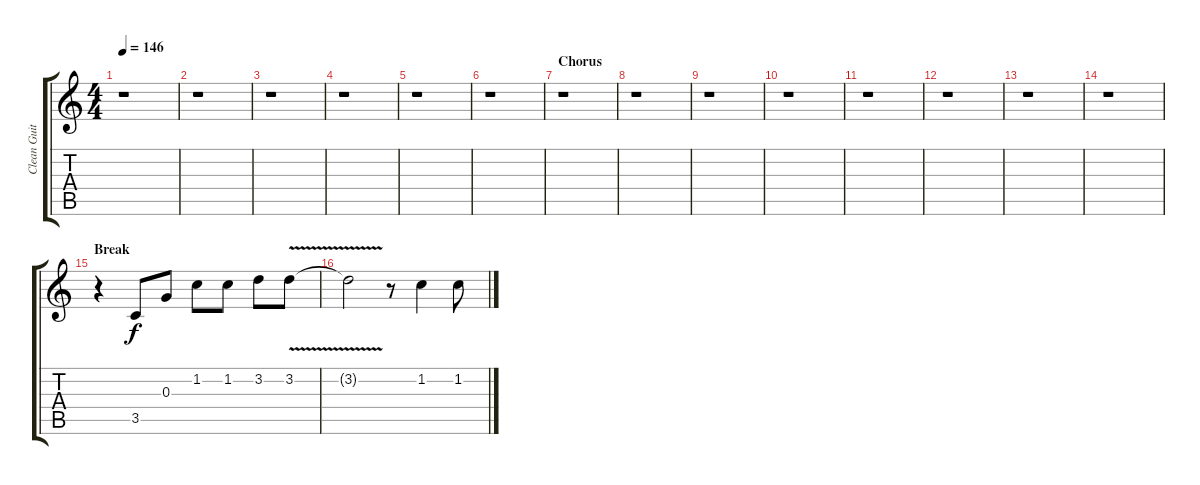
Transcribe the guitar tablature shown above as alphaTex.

\track ("Clean Guitar" "Clean Guit") {instrument acousticguitarsteel}
\staff {score tabs}
\tuning (E4 B3 G3 D3 A2 E2) {hide}
\ts (4 4)
\tempo 146
\clef g2
\ks c
r.1{dy f} |
r.1 |
r.1 |
r.1 |
r.1 |
r.1 |
\section ("" "Chorus")
r.1 |
r.1 |
r.1 |
r.1 |
r.1 |
r.1 |
r.1 |
r.1 |
\section ("" "Break")
r.4 3.5.8 0.3.8 1.2.8 1.2.8 3.2.8 3.2{v}.8 |
3.2{t}.2 r.8 1.2.4 1.2.8
